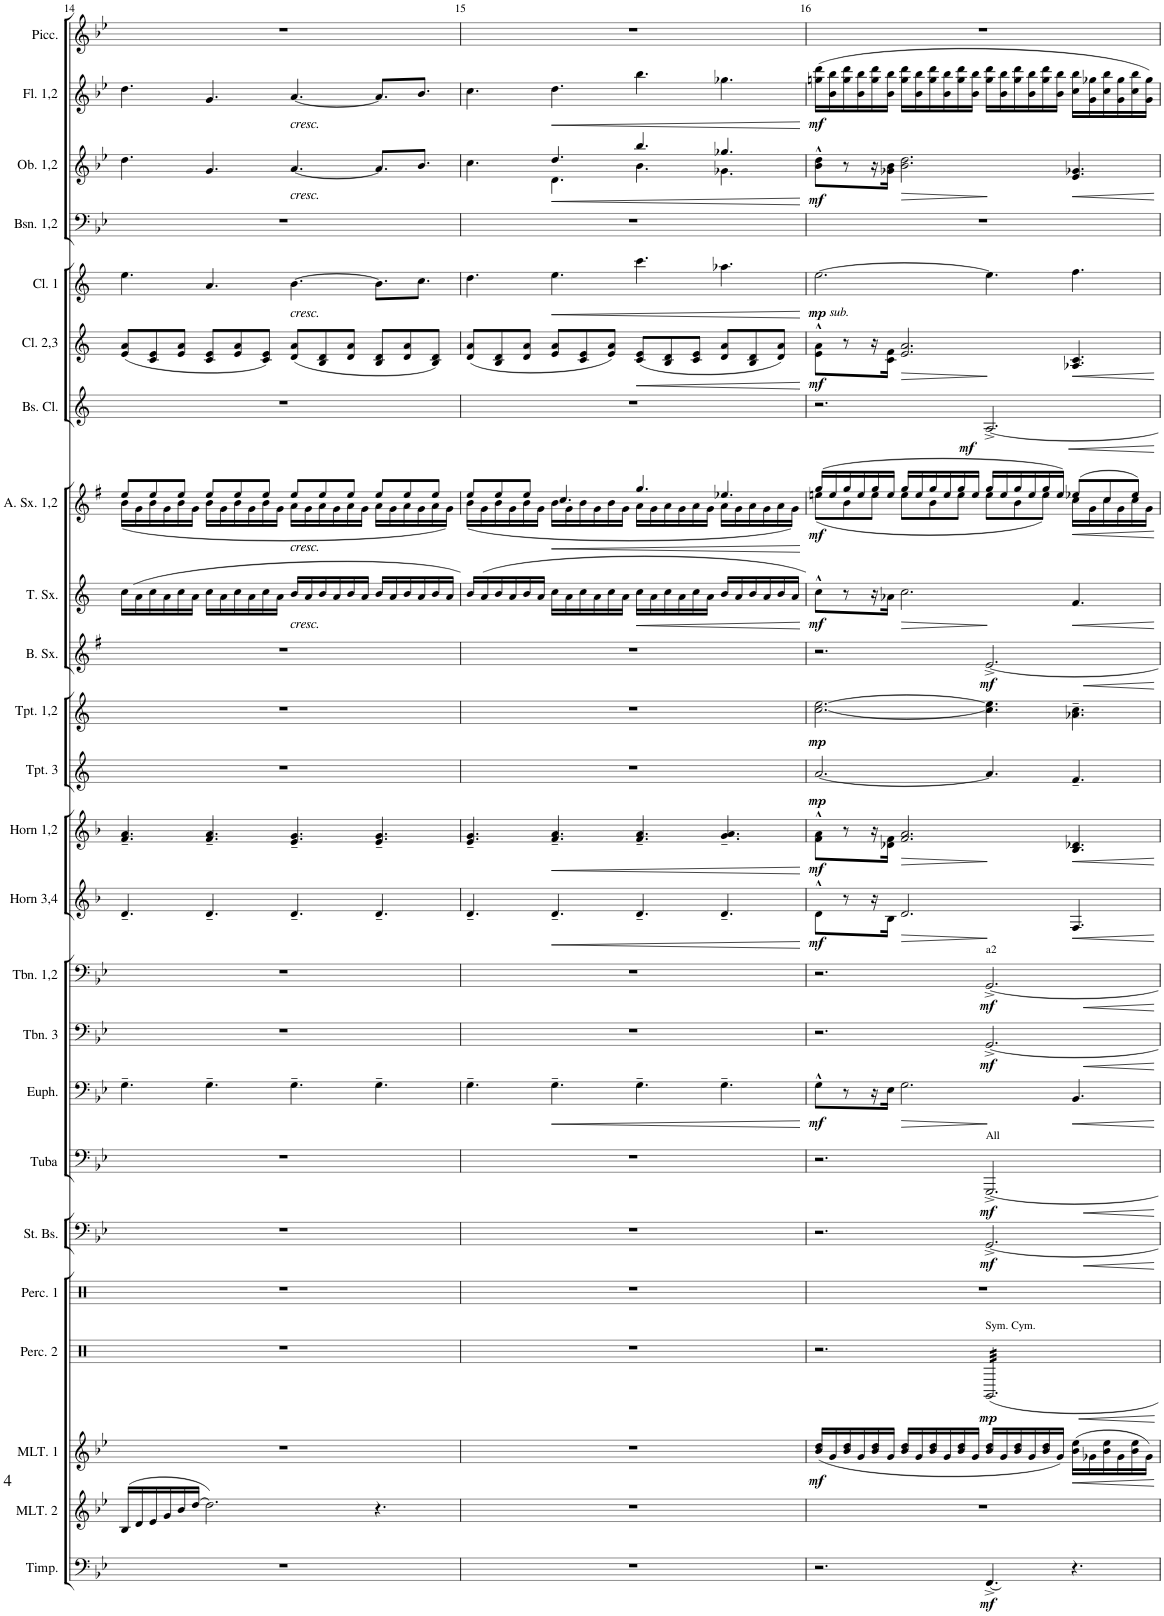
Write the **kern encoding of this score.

**kern	**dynam	**kern	**kern	**dynam	**kern	**dynam	**kern	**kern	**dynam	**kern	**dynam	**kern	**dynam	**kern	**dynam	**kern	**dynam	**kern	**dynam	**kern	**dynam	**kern	**dynam	**kern	**dynam	**kern	**dynam	**kern	**dynam	**kern	**dynam	**kern	**dynam	**kern	**dynam	**kern	**dynam	**kern	**kern	**dynam	**kern	**dynam	**kern
*part24	*part24	*part23	*part22	*part22	*part21	*part21	*part20	*part19	*part19	*part18	*part18	*part17	*part17	*part16	*part16	*part15	*part15	*part14	*part14	*part13	*part13	*part12	*part12	*part11	*part11	*part10	*part10	*part9	*part9	*part8	*part8	*part7	*part7	*part6	*part6	*part5	*part5	*part4	*part3	*part3	*part2	*part2	*part1
*staff24	*staff24	*staff23	*staff22	*staff22	*staff21	*staff21	*staff20	*staff19	*staff19	*staff18	*staff18	*staff17	*staff17	*staff16	*staff16	*staff15	*staff15	*staff14	*staff14	*staff13	*staff13	*staff12	*staff12	*staff11	*staff11	*staff10	*staff10	*staff9	*staff9	*staff8	*staff8	*staff7	*staff7	*staff6	*staff6	*staff5	*staff5	*staff4	*staff3	*staff3	*staff2	*staff2	*staff1
*I"Timpani	*	*I"Mallet Perc. 1	*I"Mallet Perc. 1	*	*I"Percussion 2	*	*I"Percussion 1	*I"String Bass	*	*I"Tuba	*	*I"Euphonium	*	*I"Trombone 3	*	*I"Trombone 1,2	*	*I"F Horn 3,4	*	*I"F Horn 1,2	*	*I"Bb Trumpet 3	*	*I"Bb Trumpet 1,2	*	*I"Eb Baritone Sax	*	*I"Bb Tenor Sax.	*	*I"Eb Alto Sax 1,2	*	*I"Bb Bass Clarinet	*	*I"Bb Clarinet 2,3	*	*I"Bb Clarinet 1	*	*I"Bassoon 1,2	*I"Oboe 1,2	*	*I"Flute 1,2	*	*I"Piccolo (Flute)
*I'Timp.	*	*I'MLT. 2	*I'MLT. 1	*	*I'Perc. 2	*	*I'Perc. 1	*I'St. Bs.	*	*I'Tuba	*	*I'Euph.	*	*I'Tbn. 3	*	*I'Tbn. 1,2	*	*I'Horn 3,4	*	*I'Horn 1,2	*	*I'Tpt. 3	*	*I'Tpt. 1,2	*	*I'B. Sx.	*	*I'T. Sx.	*	*I'A. Sx. 1,2	*	*I'Bs. Cl.	*	*I'Cl. 2,3	*	*I'Cl. 1	*	*I'Bsn. 1,2	*I'Ob. 1,2	*	*I'Fl. 1,2	*	*I'Picc.
!!LO:PB:g=z
*clefF4	*	*clefG2	*clefG2	*	*clefX	*	*clefX	*clefF4	*	*clefF4	*	*clefF4	*	*clefF4	*	*clefF4	*	*clefG2	*	*clefG2	*	*clefG2	*	*clefG2	*	*clefG2	*	*clefG2	*	*clefG2	*	*clefG2	*	*clefG2	*	*clefG2	*	*clefF4	*clefG2	*	*clefG2	*	*clefG2
*	*	*	*	*	*	*	*	*Trd7c12	*	*	*	*	*	*	*	*	*	*Trd4c7	*	*Trd4c7	*	*Trd1c2	*	*Trd1c2	*	*Trd12c21	*	*Trd8c14	*	*Trd5c9	*	*Trd8c14	*	*Trd1c2	*	*Trd1c2	*	*	*	*	*	*	*Trd-7c-12
*k[b-e-]	*	*k[b-e-]	*k[b-e-]	*	*k[]	*	*k[]	*k[b-e-]	*	*k[b-e-]	*	*k[b-e-]	*	*k[b-e-]	*	*k[b-e-]	*	*k[b-]	*	*k[b-]	*	*k[]	*	*k[]	*	*k[f#]	*	*k[]	*	*k[f#]	*	*k[]	*	*k[]	*	*k[]	*	*k[b-e-]	*k[b-e-]	*	*k[b-e-]	*	*k[b-e-]
*M12/8	*	*M12/8	*M12/8	*	*M12/8	*	*M12/8	*M12/8	*	*M12/8	*	*M12/8	*	*M12/8	*	*M12/8	*	*M12/8	*	*M12/8	*	*M12/8	*	*M12/8	*	*M12/8	*	*M12/8	*	*M12/8	*	*M12/8	*	*M12/8	*	*M12/8	*	*M12/8	*M12/8	*	*M12/8	*	*M12/8
=14	=14	=14	=14	=14	=14	=14	=14	=14	=14	=14	=14	=14	=14	=14	=14	=14	=14	=14	=14	=14	=14	=14	=14	=14	=14	=14	=14	=14	=14	=14	=14	=14	=14	=14	=14	=14	=14	=14	=14	=14	=14	=14	=14
*	*	*	*	*	*	*	*	*	*	*	*	*	*	*	*	*	*	*	*	*	*	*	*	*	*	*	*	*	*	*^	*	*	*	*	*	*	*	*	*	*	*	*	*
1.r	.	(16B-/LL	1.r	.	1.r	.	1.r	1.r	.	1.r	.	4.G~\	.	1.r	.	1.r	.	4.d~/	.	4.f/~ 4.a/~	.	1.r	.	1.r	.	1.r	.	(16cc\LL	.	8ee/L	(16b\LL	.	1.r	.	(8e/ 8a/L	.	4.ee\	.	1.r	4.dd\	.	4.dd\	.	1.r
.	.	16d/	.	.	.	.	.	.	.	.	.	.	.	.	.	.	.	.	.	.	.	.	.	.	.	.	.	16a\	.	.	16g\	.	.	.	.	.	.	.	.	.	.	.	.	.
.	.	16e-/	.	.	.	.	.	.	.	.	.	.	.	.	.	.	.	.	.	.	.	.	.	.	.	.	.	16cc\	.	8ee/	16b\	.	.	.	8c/ 8e/	.	.	.	.	.	.	.	.	.
.	.	16g/	.	.	.	.	.	.	.	.	.	.	.	.	.	.	.	.	.	.	.	.	.	.	.	.	.	16a\	.	.	16g\	.	.	.	.	.	.	.	.	.	.	.	.	.
.	.	16b-/	.	.	.	.	.	.	.	.	.	.	.	.	.	.	.	.	.	.	.	.	.	.	.	.	.	16cc\	.	8ee/J	16b\	.	.	.	8e/ 8a/J	.	.	.	.	.	.	.	.	.
.	.	[16dd/JJ	.	.	.	.	.	.	.	.	.	.	.	.	.	.	.	.	.	.	.	.	.	.	.	.	.	16a\JJ	.	.	16g\JJ	.	.	.	.	.	.	.	.	.	.	.	.	.
.	.	2.dd\])	.	.	.	.	.	.	.	.	.	4.G~\	.	.	.	.	.	4.d~/	.	4.f/~ 4.a/~	.	.	.	.	.	.	.	16cc\LL	.	8ee/L	16b\LL	.	.	.	8c/ 8e/L	.	4.a/	.	.	4.g/	.	4.g/	.	.
.	.	.	.	.	.	.	.	.	.	.	.	.	.	.	.	.	.	.	.	.	.	.	.	.	.	.	.	16a\	.	.	16g\	.	.	.	.	.	.	.	.	.	.	.	.	.
.	.	.	.	.	.	.	.	.	.	.	.	.	.	.	.	.	.	.	.	.	.	.	.	.	.	.	.	16cc\	.	8ee/	16b\	.	.	.	8e/ 8a/	.	.	.	.	.	.	.	.	.
.	.	.	.	.	.	.	.	.	.	.	.	.	.	.	.	.	.	.	.	.	.	.	.	.	.	.	.	16a\	.	.	16g\	.	.	.	.	.	.	.	.	.	.	.	.	.
.	.	.	.	.	.	.	.	.	.	.	.	.	.	.	.	.	.	.	.	.	.	.	.	.	.	.	.	16cc\	.	8ee/J	16b\	.	.	.	8c/ 8e/J)	.	.	.	.	.	.	.	.	.
.	.	.	.	.	.	.	.	.	.	.	.	.	.	.	.	.	.	.	.	.	.	.	.	.	.	.	.	16a\JJ	.	.	16g\JJ	.	.	.	.	.	.	.	.	.	.	.	.	.
!	!	!	!	!	!	!	!	!	!	!	!	!	!	!	!	!	!	!	!	!	!	!	!	!	!	!	!	!	!	!	!	!	!	!	!	!	!	!	!	!	!	!LO:TX:b:i:t=cresc.	!	!
!	!	!	!	!	!	!	!	!	!	!	!	!	!	!	!	!	!	!	!	!	!	!	!	!	!	!	!	!	!	!	!	!	!	!	!	!	!	!	!	!LO:TX:b:i:t=cresc.	!	!	!	!
!	!	!	!	!	!	!	!	!	!	!	!	!	!	!	!	!	!	!	!	!	!	!	!	!	!	!	!	!	!	!	!	!	!	!	!	!	!LO:TX:b:i:t=cresc.	!	!	!	!	!	!	!
!	!	!	!	!	!	!	!	!	!	!	!	!	!	!	!	!	!	!	!	!	!	!	!	!	!	!	!	!	!	!LO:TX:b:i:t=cresc.	!	!	!	!	!	!	!	!	!	!	!	!	!	!
!	!	!	!	!	!	!	!	!	!	!	!	!	!	!	!	!	!	!	!	!	!	!	!	!	!	!	!	!LO:TX:b:i:t=cresc.	!	!	!	!	!	!	!	!	!	!	!	!	!	!	!	!
.	.	.	.	.	.	.	.	.	.	.	.	4.G~\	.	.	.	.	.	4.d~/	.	4.e/~ 4.g/~	.	.	.	.	.	.	.	16b/LL	.	8ee/L	16a\LL	.	.	.	(8d/ 8a/L	.	[4.b\	.	.	[4.a/	.	[4.a/	.	.
.	.	.	.	.	.	.	.	.	.	.	.	.	.	.	.	.	.	.	.	.	.	.	.	.	.	.	.	16a/	.	.	16g\	.	.	.	.	.	.	.	.	.	.	.	.	.
.	.	.	.	.	.	.	.	.	.	.	.	.	.	.	.	.	.	.	.	.	.	.	.	.	.	.	.	16b/	.	8ee/	16a\	.	.	.	8B/ 8d/	.	.	.	.	.	.	.	.	.
.	.	.	.	.	.	.	.	.	.	.	.	.	.	.	.	.	.	.	.	.	.	.	.	.	.	.	.	16a/	.	.	16g\	.	.	.	.	.	.	.	.	.	.	.	.	.
.	.	.	.	.	.	.	.	.	.	.	.	.	.	.	.	.	.	.	.	.	.	.	.	.	.	.	.	16b/	.	8ee/J	16a\	.	.	.	8d/ 8a/J	.	.	.	.	.	.	.	.	.
.	.	.	.	.	.	.	.	.	.	.	.	.	.	.	.	.	.	.	.	.	.	.	.	.	.	.	.	16a/JJ	.	.	16g\JJ	.	.	.	.	.	.	.	.	.	.	.	.	.
.	.	4.r	.	.	.	.	.	.	.	.	.	4.G~\	.	.	.	.	.	4.d~/	.	4.e/~ 4.g/~	.	.	.	.	.	.	.	16b/LL	.	8ee/L	16a\LL	.	.	.	8B/ 8d/L	.	8.b\L]	.	.	8.a/L]	.	8.a/L]	.	.
.	.	.	.	.	.	.	.	.	.	.	.	.	.	.	.	.	.	.	.	.	.	.	.	.	.	.	.	16a/	.	.	16g\	.	.	.	.	.	.	.	.	.	.	.	.	.
.	.	.	.	.	.	.	.	.	.	.	.	.	.	.	.	.	.	.	.	.	.	.	.	.	.	.	.	16b/	.	8ee/	16a\	.	.	.	8d/ 8a/	.	.	.	.	.	.	.	.	.
.	.	.	.	.	.	.	.	.	.	.	.	.	.	.	.	.	.	.	.	.	.	.	.	.	.	.	.	16a/	.	.	16g\	.	.	.	.	.	8.cc\J	.	.	8.b-/J	.	8.b-/J	.	.
.	.	.	.	.	.	.	.	.	.	.	.	.	.	.	.	.	.	.	.	.	.	.	.	.	.	.	.	16b/	.	8ee/J	16a\	.	.	.	8B/ 8d/J)	.	.	.	.	.	.	.	.	.
.	.	.	.	.	.	.	.	.	.	.	.	.	.	.	.	.	.	.	.	.	.	.	.	.	.	.	.	16a/JJ)	.	.	16g\JJ)	.	.	.	.	.	.	.	.	.	.	.	.	.
=15	=15	=15	=15	=15	=15	=15	=15	=15	=15	=15	=15	=15	=15	=15	=15	=15	=15	=15	=15	=15	=15	=15	=15	=15	=15	=15	=15	=15	=15	=15	=15	=15	=15	=15	=15	=15	=15	=15	=15	=15	=15	=15	=15	=15
*	*	*	*	*	*	*	*	*	*	*	*	*	*	*	*	*	*	*	*	*	*	*	*	*	*	*	*	*	*	*	*	*	*	*	*	*	*	*	*	*^	*	*	*	*
1.r	.	1.r	1.r	.	1.r	.	1.r	1.r	.	1.r	.	4.G~\	.	1.r	.	1.r	.	4.d~/	.	4.e/~ 4.g/~	.	1.r	.	1.r	.	1.r	.	(16b/LL	.	8ee/L	(16b\LL	.	1.r	.	(8d/ 8a/L	.	4.dd\	.	1.r	4.cc\	4.ryy	.	4.cc\	.	1.r
.	.	.	.	.	.	.	.	.	.	.	.	.	.	.	.	.	.	.	.	.	.	.	.	.	.	.	.	16a/	.	.	16g\	.	.	.	.	.	.	.	.	.	.	.	.	.	.
.	.	.	.	.	.	.	.	.	.	.	.	.	.	.	.	.	.	.	.	.	.	.	.	.	.	.	.	16b/	.	8ee/	16b\	.	.	.	8B/ 8d/	.	.	.	.	.	.	.	.	.	.
.	.	.	.	.	.	.	.	.	.	.	.	.	.	.	.	.	.	.	.	.	.	.	.	.	.	.	.	16a/	.	.	16g\	.	.	.	.	.	.	.	.	.	.	.	.	.	.
.	.	.	.	.	.	.	.	.	.	.	.	.	.	.	.	.	.	.	.	.	.	.	.	.	.	.	.	16b/	.	8ee/J	16b\	.	.	.	8d/ 8a/J	.	.	.	.	.	.	.	.	.	.
.	.	.	.	.	.	.	.	.	.	.	.	.	.	.	.	.	.	.	.	.	.	.	.	.	.	.	.	16a/JJ	.	.	16g\JJ	.	.	.	.	.	.	.	.	.	.	.	.	.	.
!	!	!	!	!	!	!	!	!	!	!	!	!	!LO:HP:b	!	!	!	!	!	!LO:HP:b	!	!LO:HP:b	!	!	!	!	!	!	!	!	!	!	!LO:HP:b	!	!	!	!	!	!	!	!	!	!LO:HP:b	!	!LO:HP:b	!
.	.	.	.	.	.	.	.	.	.	.	.	4.G~\	<	.	.	.	.	4.d~/	<	4.f/~ 4.a/~	<	.	.	.	.	.	.	16cc\LL	.	4.cc/	16b\LL	<	.	.	8e/ 8a/L	.	4.ee\	.	.	4.dd/	4.d\	<	4.dd\	<	.
.	.	.	.	.	.	.	.	.	.	.	.	.	.	.	.	.	.	.	.	.	.	.	.	.	.	.	.	16a\	.	.	16g\	.	.	.	.	.	.	.	.	.	.	.	.	.	.
.	.	.	.	.	.	.	.	.	.	.	.	.	.	.	.	.	.	.	.	.	.	.	.	.	.	.	.	16cc\	.	.	16b\	.	.	.	8c/ 8e/	.	.	.	.	.	.	.	.	.	.
.	.	.	.	.	.	.	.	.	.	.	.	.	.	.	.	.	.	.	.	.	.	.	.	.	.	.	.	16a\	.	.	16g\	.	.	.	.	.	.	.	.	.	.	.	.	.	.
.	.	.	.	.	.	.	.	.	.	.	.	.	.	.	.	.	.	.	.	.	.	.	.	.	.	.	.	16cc\	.	.	16b\	.	.	.	8e/ 8a/J)	.	.	.	.	.	.	.	.	.	.
.	.	.	.	.	.	.	.	.	.	.	.	.	.	.	.	.	.	.	.	.	.	.	.	.	.	.	.	16a\JJ	.	.	16g\JJ	.	.	.	.	.	.	.	.	.	.	.	.	.	.
!	!	!	!	!	!	!	!	!	!	!	!	!	!	!	!	!	!	!	!	!	!	!	!	!	!	!	!	!	!LO:HP:b	!	!	!	!	!	!	!LO:HP:b	!	!	!	!	!	!	!	!	!
.	.	.	.	.	.	.	.	.	.	.	.	4.G~\	.	.	.	.	.	4.d~/	.	4.f/~ 4.a/~	.	.	.	.	.	.	.	16cc\LL	<	4.gg/	16a\LL	.	.	.	(8c/ 8e/L	<	4.ccc\	.	.	4.bb-/	4.b-\	.	4.bb-\	.	.
.	.	.	.	.	.	.	.	.	.	.	.	.	.	.	.	.	.	.	.	.	.	.	.	.	.	.	.	16a\	.	.	16g\	.	.	.	.	.	.	.	.	.	.	.	.	.	.
.	.	.	.	.	.	.	.	.	.	.	.	.	.	.	.	.	.	.	.	.	.	.	.	.	.	.	.	16cc\	.	.	16a\	.	.	.	8B/ 8d/	.	.	.	.	.	.	.	.	.	.
.	.	.	.	.	.	.	.	.	.	.	.	.	.	.	.	.	.	.	.	.	.	.	.	.	.	.	.	16a\	.	.	16g\	.	.	.	.	.	.	.	.	.	.	.	.	.	.
.	.	.	.	.	.	.	.	.	.	.	.	.	.	.	.	.	.	.	.	.	.	.	.	.	.	.	.	16cc\	.	.	16a\	.	.	.	8c/ 8e/J	.	.	.	.	.	.	.	.	.	.
.	.	.	.	.	.	.	.	.	.	.	.	.	.	.	.	.	.	.	.	.	.	.	.	.	.	.	.	16a\JJ	.	.	16g\JJ	.	.	.	.	.	.	.	.	.	.	.	.	.	.
.	.	.	.	.	.	.	.	.	.	.	.	4.G~\	.	.	.	.	.	4.d~/	.	4.g/~ 4.a/~	.	.	.	.	.	.	.	16b/LL	.	4.ee-X/	16a\LL	.	.	.	8d/ 8a/L	.	4.aa-X\	.	.	4.gg-X/	4.g-X\	.	4.gg-X\	.	.
.	.	.	.	.	.	.	.	.	.	.	.	.	.	.	.	.	.	.	.	.	.	.	.	.	.	.	.	16a/	.	.	16g\	.	.	.	.	.	.	.	.	.	.	.	.	.	.
.	.	.	.	.	.	.	.	.	.	.	.	.	.	.	.	.	.	.	.	.	.	.	.	.	.	.	.	16b/	.	.	16a\	.	.	.	8B/ 8d/	.	.	.	.	.	.	.	.	.	.
.	.	.	.	.	.	.	.	.	.	.	.	.	.	.	.	.	.	.	.	.	.	.	.	.	.	.	.	16a/	.	.	16g\	.	.	.	.	.	.	.	.	.	.	.	.	.	.
.	.	.	.	.	.	.	.	.	.	.	.	.	.	.	.	.	.	.	.	.	.	.	.	.	.	.	.	16b/	.	.	16a\	.	.	.	8d/ 8a/J)	.	.	.	.	.	.	.	.	.	.
.	.	.	.	.	.	.	.	.	.	.	.	.	.	.	.	.	.	.	.	.	.	.	.	.	.	.	.	16a/JJ)	.	.	16g\JJ)	.	.	.	.	.	.	.	.	.	.	.	.	.	.
*	*	*	*	*	*	*	*	*	*	*	*	*	*	*	*	*	*	*	*	*	*	*	*	*	*	*	*	*	*	*v	*v	*	*	*	*	*	*	*	*	*v	*v	*	*	*	*
.	.	.	.	.	.	.	.	.	.	.	.	.	.	.	.	.	.	.	.	.	.	.	.	.	.	.	.	.	.	.	.	.	.	.	.	.	.	.	.	[	.	[	.
=16	=16	=16	=16	=16	=16	=16	=16	=16	=16	=16	=16	=16	=16	=16	=16	=16	=16	=16	=16	=16	=16	=16	=16	=16	=16	=16	=16	=16	=16	=16	=16	=16	=16	=16	=16	=16	=16	=16	=16	=16	=16	=16	=16
*	*	*	*	*	*	*	*	*	*	*	*	*	*	*	*	*	*	*	*	*	*	*	*	*	*	*	*	*	*	*^	*	*	*	*	*	*	*	*	*	*	*	*	*
!	!	!	!	!	!	!	!	!	!	!	!	!	!	!	!	!	!	!	!	!	!	!	!	!	!	!	!	!	!	!	!	!	!	!	!	!	!LO:TX:b:i:t=sub.	!	!	!	!	!	!	!
!	!	!	!	!LO:DY:b	!	!	!	!	!	!	!	!	!LO:DY:b	!	!	!	!	!	!LO:DY:b	!	!LO:DY:b	!	!LO:DY:b	!	!LO:DY:b	!	!	!	!LO:DY:b	!	!	!LO:DY:b	!	!	!	!LO:DY:b	!	!LO:DY:b	!	!	!LO:DY:b	!	!LO:DY:b	!
2.r	.	1.r	(16b-/ 16dd/LL	mf	2.r	.	1.r	2.r	.	2.r	.	8G^^\L	mf	2.r	.	2.r	.	8d^^\L	mf	8f\^^ 8a\^^L	mf	[2.a/	mp	[2.cc\ [2.ee\	mp	2.r	.	8cc^^\L	mf	(16gg/LL	(8een\L	mf	2.r	.	8e\^^ 8a\^^L	mf	[2.ee\	mp	1.r	8b-\^^ 8dd\^^L	mf	(16ggn\ 16ddd\LL	mf	1.r
.	.	.	16g/	.	.	.	.	.	.	.	.	.	.	.	.	.	.	.	.	.	.	.	.	.	.	.	.	.	.	16ee/	.	.	.	.	.	.	.	.	.	.	.	16b-\ 16bb-\	.	.
.	.	.	16b-/ 16dd/	.	.	.	.	.	.	.	.	8r	.	.	.	.	.	8r	.	8r	.	.	.	.	.	.	.	8r	.	16gg/	8b\	.	.	.	8r	.	.	.	.	8r	.	16gg\ 16ddd\	.	.
.	.	.	16g/	.	.	.	.	.	.	.	.	.	.	.	.	.	.	.	.	.	.	.	.	.	.	.	.	.	.	16ee/	.	.	.	.	.	.	.	.	.	.	.	16b-\ 16bb-\	.	.
.	.	.	16b-/ 16dd/	.	.	.	.	.	.	.	.	16r	.	.	.	.	.	16r	.	16r	.	.	.	.	.	.	.	16r	.	16gg/	8ee\J	.	.	.	16r	.	.	.	.	16r	.	16gg\ 16ddd\	.	.
.	.	.	16g/JJ	.	.	.	.	.	.	.	.	16E-\JJ	.	.	.	.	.	16B-\JJ	.	16d-X\ 16f\JJ	.	.	.	.	.	.	.	16a-X\JJ	.	16ee/JJ	.	.	.	.	16c\ 16f\JJ	.	.	.	.	16g-X\ 16b-\JJ	.	16b-\ 16bb-\JJ	.	.
!	!	!	!	!	!	!	!	!	!	!	!	!	!LO:HP:b	!	!	!	!	!	!LO:HP:b	!	!LO:HP:b	!	!	!	!	!	!	!	!LO:HP:b	!	!	!	!	!	!	!LO:HP:b	!	!	!	!	!LO:HP:b	!	!	!
.	.	.	16b-/ 16dd/LL	.	.	.	.	.	.	.	.	2.G\	>	.	.	.	.	2.d/	>	2.f/ 2.a/	>	.	.	.	.	.	.	2.cc\	>	16gg/LL	8ee\L	.	.	.	2.e/ 2.a/	>	.	.	.	2.b-\ 2.dd\	>	16gg\ 16ddd\LL	.	.
.	.	.	16g/	.	.	.	.	.	.	.	.	.	.	.	.	.	.	.	.	.	.	.	.	.	.	.	.	.	.	16ee/	.	.	.	.	.	.	.	.	.	.	.	16b-\ 16bb-\	.	.
.	.	.	16b-/ 16dd/	.	.	.	.	.	.	.	.	.	.	.	.	.	.	.	.	.	.	.	.	.	.	.	.	.	.	16gg/	8b\	.	.	.	.	.	.	.	.	.	.	16gg\ 16ddd\	.	.
.	.	.	16g/	.	.	.	.	.	.	.	.	.	.	.	.	.	.	.	.	.	.	.	.	.	.	.	.	.	.	16ee/	.	.	.	.	.	.	.	.	.	.	.	16b-\ 16bb-\	.	.
.	.	.	16b-/ 16dd/	.	.	.	.	.	.	.	.	.	.	.	.	.	.	.	.	.	.	.	.	.	.	.	.	.	.	16gg/	8ee\J	.	.	.	.	.	.	.	.	.	.	16gg\ 16ddd\	.	.
.	.	.	16g/JJ	.	.	.	.	.	.	.	.	.	.	.	.	.	.	.	.	.	.	.	.	.	.	.	.	.	.	16ee/JJ	.	.	.	.	.	.	.	.	.	.	.	16b-\ 16bb-\JJ	.	.
!	!	!	!	!	!	!	!	!	!	!	!	!	!	!	!	!LO:TX:a:t=a2	!	!	!	!	!	!	!	!	!	!	!	!	!	!	!	!	!	!	!	!	!	!	!	!	!	!	!	!
!	!	!	!	!	!	!	!	!	!	!LO:TX:a:t=All	!	!	!	!	!	!	!	!	!	!	!	!	!	!	!	!	!	!	!	!	!	!	!	!	!	!	!	!	!	!	!	!	!	!
!	!	!	!	!	!LO:TX:a:t=Sym. Cym.	!	!	!	!	!	!	!	!	!	!	!	!	!	!	!	!	!	!	!	!	!	!	!	!	!	!	!	!	!	!	!	!	!	!	!	!	!	!	!
!	!LO:DY:b	!	!	!	!	!LO:DY:b	!	!	!LO:DY:b	!	!LO:DY:b	!	!	!	!LO:DY:b	!	!LO:DY:b	!	!	!	!	!	!	!	!	!	!LO:DY:b	!	!	!	!	!	!	!LO:DY:b	!	!	!	!	!	!	!	!	!	!
*	*	*	*	*	*tremolo	*	*	*	*	*	*	*	*	*	*	*	*	*	*	*	*	*	*	*	*	*	*	*	*	*	*	*	*	*	*	*	*	*	*	*	*	*	*	*
4.FF^/	mf	.	16b-/ 16dd/LL	.	32GG/LLL	mp	.	[2.GG^/	mf	[2.GGG^/	mf	.	.	[2.GG^/	mf	[2.GG^/	mf	.	.	.	.	4.a/]	.	4.cc\] 4.ee\]	.	[2.e^/	mf	.	.	16gg/LL	8ee\L	.	[2.A^/	mf	.	.	4.ee\]	.	.	.	.	16gg\ 16ddd\LL	.	.
.	.	.	.	.	32GG/	.	.	.	.	.	.	.	.	.	.	.	.	.	.	.	.	.	.	.	.	.	.	.	.	.	.	.	.	.	.	.	.	.	.	.	.	.	.	.
.	.	.	16g/	.	32GG/	.	.	.	.	.	.	.	.	.	.	.	.	.	.	.	.	.	.	.	.	.	.	.	.	16ee/	.	.	.	.	.	.	.	.	.	.	.	16b-\ 16bb-\	.	.
.	.	.	.	.	32GG/	.	.	.	.	.	.	.	.	.	.	.	.	.	.	.	.	.	.	.	.	.	.	.	.	.	.	.	.	.	.	.	.	.	.	.	.	.	.	.
.	.	.	16b-/ 16dd/	.	32GG/	.	.	.	.	.	.	.	.	.	.	.	.	.	.	.	.	.	.	.	.	.	.	.	.	16gg/	8b\	.	.	.	.	.	.	.	.	.	.	16gg\ 16ddd\	.	.
.	.	.	.	.	32GG/	.	.	.	.	.	.	.	.	.	.	.	.	.	.	.	.	.	.	.	.	.	.	.	.	.	.	.	.	.	.	.	.	.	.	.	.	.	.	.
.	.	.	16g/	.	32GG/	.	.	.	.	.	.	.	.	.	.	.	.	.	.	.	.	.	.	.	.	.	.	.	.	16ee/	.	.	.	.	.	.	.	.	.	.	.	16b-\ 16bb-\	.	.
.	.	.	.	.	32GG/	.	.	.	.	.	.	.	.	.	.	.	.	.	.	.	.	.	.	.	.	.	.	.	.	.	.	.	.	.	.	.	.	.	.	.	.	.	.	.
.	.	.	16b-/ 16dd/	.	32GG/	.	.	.	.	.	.	.	.	.	.	.	.	.	.	.	.	.	.	.	.	.	.	.	.	16gg/	8ee\J)	.	.	.	.	.	.	.	.	.	.	16gg\ 16ddd\	.	.
.	.	.	.	.	32GG/	.	.	.	.	.	.	.	.	.	.	.	.	.	.	.	.	.	.	.	.	.	.	.	.	.	.	.	.	.	.	.	.	.	.	.	.	.	.	.
.	.	.	16g/JJ)	.	32GG/	.	.	.	.	.	.	.	.	.	.	.	.	.	.	.	.	.	.	.	.	.	.	.	.	16ee/JJ)	.	.	.	.	.	.	.	.	.	.	.	16b-\ 16bb-\JJ	.	.
.	.	.	.	.	32GG/	.	.	.	.	.	.	.	.	.	.	.	.	.	.	.	.	.	.	.	.	.	.	.	.	.	.	.	.	.	.	.	.	.	.	.	.	.	.	.
!	!	!	!	!	!	!	!	!	!	!	!	!	!	!	!	!	!	!	!	!	!	!	!	!	!	!	!	!	!	!	!	!	!	!	!	!	!	!	!	!	!LO:HP:n=1:b	!	!	!
4.r	.	.	(16b-\ 16ee-\LL	.	32GG/	.	.	.	.	.	.	4.BB-/	[	.	.	.	.	4.F/	[	4.B-/ 4.d-X/	[	4.f~/	.	4.a-X\~ 4.cc\~	.	.	.	4.f/	[	(8ee-X/L	16cc\LL	.	.	.	4.A-X/ 4.c/	[	4.ff\	.	.	4.e-/ 4.g-X/	] <	16cc\ 16bb-\LL	.	.
.	.	.	.	.	32GG/	.	.	.	.	.	.	.	.	.	.	.	.	.	.	.	.	.	.	.	.	.	.	.	.	.	.	.	.	.	.	.	.	.	.	.	.	.	.	.
.	.	.	16g-X\	.	32GG/	.	.	.	.	.	.	.	.	.	.	.	.	.	.	.	.	.	.	.	.	.	.	.	.	.	16g\	.	.	.	.	.	.	.	.	.	.	16g\ 16gg-X\	.	.
.	.	.	.	.	32GG/	.	.	.	.	.	.	.	.	.	.	.	.	.	.	.	.	.	.	.	.	.	.	.	.	.	.	.	.	.	.	.	.	.	.	.	.	.	.	.
.	.	.	16b-\ 16ee-\	.	32GG/	.	.	.	.	.	.	.	.	.	.	.	.	.	.	.	.	.	.	.	.	.	.	.	.	8cc/	16cc\	.	.	.	.	.	.	.	.	.	.	16cc\ 16bb-\	.	.
.	.	.	.	.	32GG/	.	.	.	.	.	.	.	.	.	.	.	.	.	.	.	.	.	.	.	.	.	.	.	.	.	.	.	.	.	.	.	.	.	.	.	.	.	.	.
.	.	.	16g-\	.	32GG/	.	.	.	.	.	.	.	.	.	.	.	.	.	.	.	.	.	.	.	.	.	.	.	.	.	16g\	.	.	.	.	.	.	.	.	.	.	16g\ 16gg-\	.	.
.	.	.	.	.	32GG/	.	.	.	.	.	.	.	.	.	.	.	.	.	.	.	.	.	.	.	.	.	.	.	.	.	.	.	.	.	.	.	.	.	.	.	.	.	.	.
.	.	.	16b-\ 16ee-\	.	32GG/	.	.	.	.	.	.	.	.	.	.	.	.	.	.	.	.	.	.	.	.	.	.	.	.	8ee-/J)	16cc\	.	.	.	.	.	.	.	.	.	.	16cc\ 16bb-\	.	.
.	.	.	.	.	32GG/	.	.	.	.	.	.	.	.	.	.	.	.	.	.	.	.	.	.	.	.	.	.	.	.	.	.	.	.	.	.	.	.	.	.	.	.	.	.	.
.	.	.	16g-\JJ)	.	32GG/	.	.	.	.	.	.	.	.	.	.	.	.	.	.	.	.	.	.	.	.	.	.	.	.	.	16g\JJ	.	.	.	.	.	.	.	.	.	.	16g\ 16gg-\JJ)	.	.
.	.	.	.	.	32GG/JJJ	.	.	.	.	.	.	.	.	.	.	.	.	.	.	.	.	.	.	.	.	.	.	.	.	.	.	.	.	.	.	.	.	.	.	.	.	.	.	.
*	*	*	*	*	*Xtremolo	*	*	*	*	*	*	*	*	*	*	*	*	*	*	*	*	*	*	*	*	*	*	*	*	*	*	*	*	*	*	*	*	*	*	*	*	*	*	*
*	*	*	*	*	*	*	*	*	*	*	*	*	*	*	*	*	*	*	*	*	*	*	*	*	*	*	*	*	*	*v	*v	*	*	*	*	*	*	*	*	*	*	*	*	*
.	.	.	.	.	.	.	.	.	.	.	.	.	]	.	.	.	.	.	]	.	]	.	.	.	.	.	.	.	]	.	[	.	.	.	]	.	.	.	.	[	.	.	.
=	=	=	=	=	=	=	=	=	=	=	=	=	=	=	=	=	=	=	=	=	=	=	=	=	=	=	=	=	=	=	=	=	=	=	=	=	=	=	=	=	=	=	=
*-	*-	*-	*-	*-	*-	*-	*-	*-	*-	*-	*-	*-	*-	*-	*-	*-	*-	*-	*-	*-	*-	*-	*-	*-	*-	*-	*-	*-	*-	*-	*-	*-	*-	*-	*-	*-	*-	*-	*-	*-	*-	*-	*-
